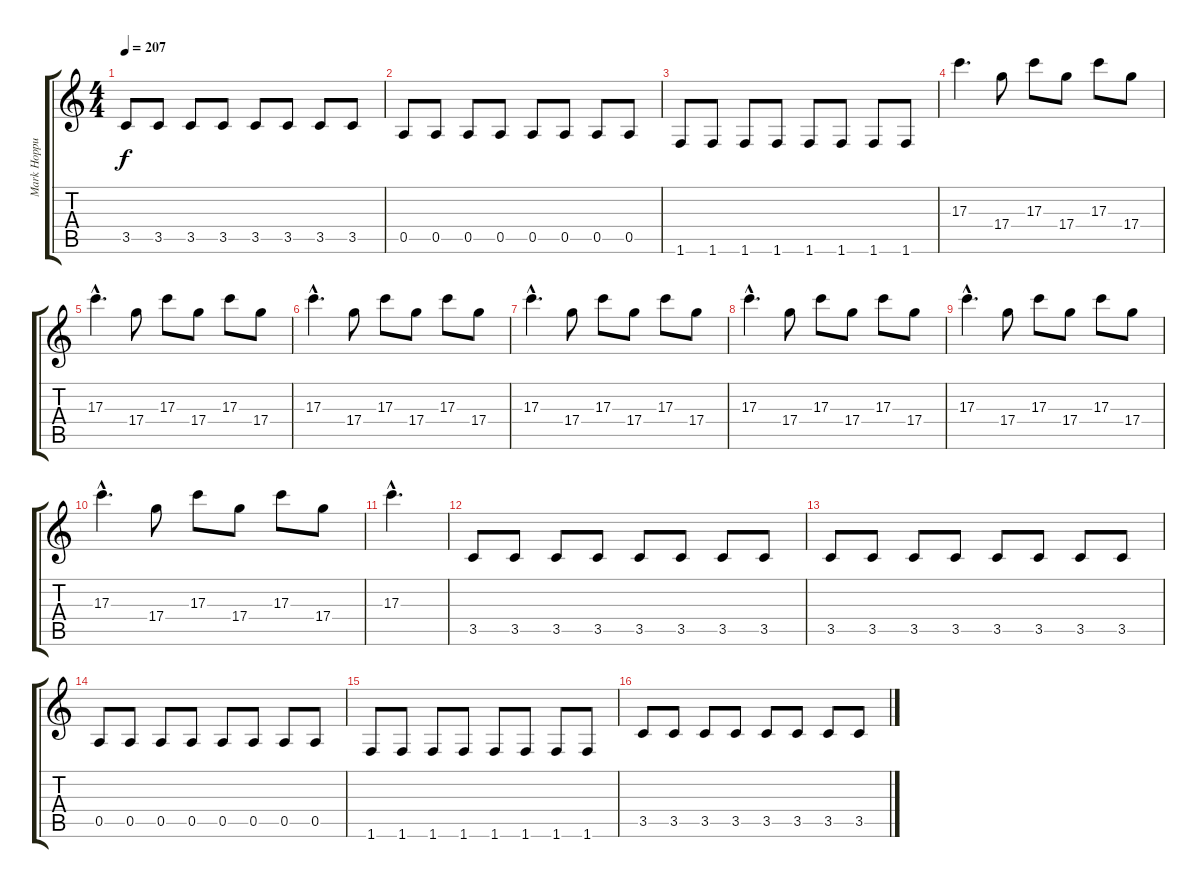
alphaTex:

\track ("Mark Hoppus" "Mark Hoppu") {instrument electricbasspick}
\staff {score tabs}
\tuning (E4 B3 G3 D3 A2 E2) {hide}
\ts (4 4)
\tempo 207
\clef g2
\ks c
3.5.8{dy f} 3.5.8 3.5.8 3.5.8 3.5.8 3.5.8 3.5.8 3.5.8 |
0.5.8 0.5.8 0.5.8 0.5.8 0.5.8 0.5.8 0.5.8 0.5.8 |
1.6.8 1.6.8 1.6.8 1.6.8 1.6.8 1.6.8 1.6.8 1.6.8 |
17.3.4{d} 17.4.8 17.3.8 17.4.8 17.3.8 17.4.8 |
17.3{hac}.4{d} 17.4.8 17.3.8 17.4.8 17.3.8 17.4.8 |
17.3{hac}.4{d} 17.4.8 17.3.8 17.4.8 17.3.8 17.4.8 |
17.3{hac}.4{d} 17.4.8 17.3.8 17.4.8 17.3.8 17.4.8 |
17.3{hac}.4{d} 17.4.8 17.3.8 17.4.8 17.3.8 17.4.8 |
17.3{hac}.4{d} 17.4.8 17.3.8 17.4.8 17.3.8 17.4.8 |
17.3{hac}.4{d} 17.4.8 17.3.8 17.4.8 17.3.8 17.4.8 |
17.3{hac}.4{d} |
3.5.8 3.5.8 3.5.8 3.5.8 3.5.8 3.5.8 3.5.8 3.5.8 |
3.5.8 3.5.8 3.5.8 3.5.8 3.5.8 3.5.8 3.5.8 3.5.8 |
0.5.8 0.5.8 0.5.8 0.5.8 0.5.8 0.5.8 0.5.8 0.5.8 |
1.6.8 1.6.8 1.6.8 1.6.8 1.6.8 1.6.8 1.6.8 1.6.8 |
3.5.8 3.5.8 3.5.8 3.5.8 3.5.8 3.5.8 3.5.8 3.5.8
